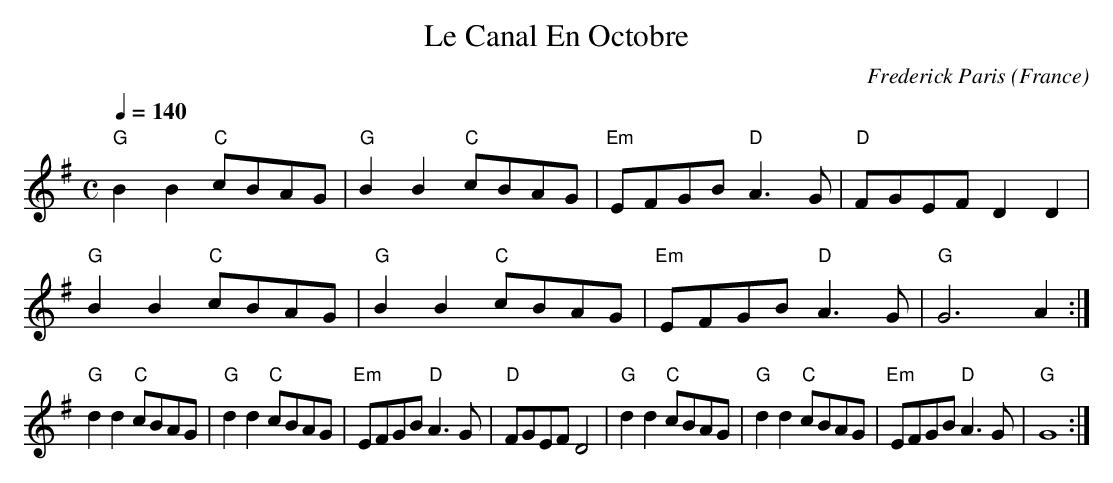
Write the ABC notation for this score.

X:1
T: Canal En Octobre, Le
C: Frederick Paris
O: France
M: C
K: G
L: 1/4
Q: 140
"G" B B "C" c/B/A/G/ | "G" B B "C" c/B/A/G/ | "Em" E/F/G/B/ "D" A>G |\
"D" F/G/E/F/ D D |
"G" B B "C" c/B/A/G/ | "G" B B "C" c/B/A/G/ | "Em" E/F/G/B/ "D" A>G |\
"G" G3 A :|
"G" d d "C" c/B/A/G/ | "G" d d "C" c/B/A/G/ | "Em" E/F/G/B/ "D" A>G |\
"D" F/G/E/F/ D2 | "G" d d "C" c/B/A/G/ | "G" d d "C" c/B/A/G/ |\
"Em" E/F/G/B/ "D" A>G | "G" G4 :|
